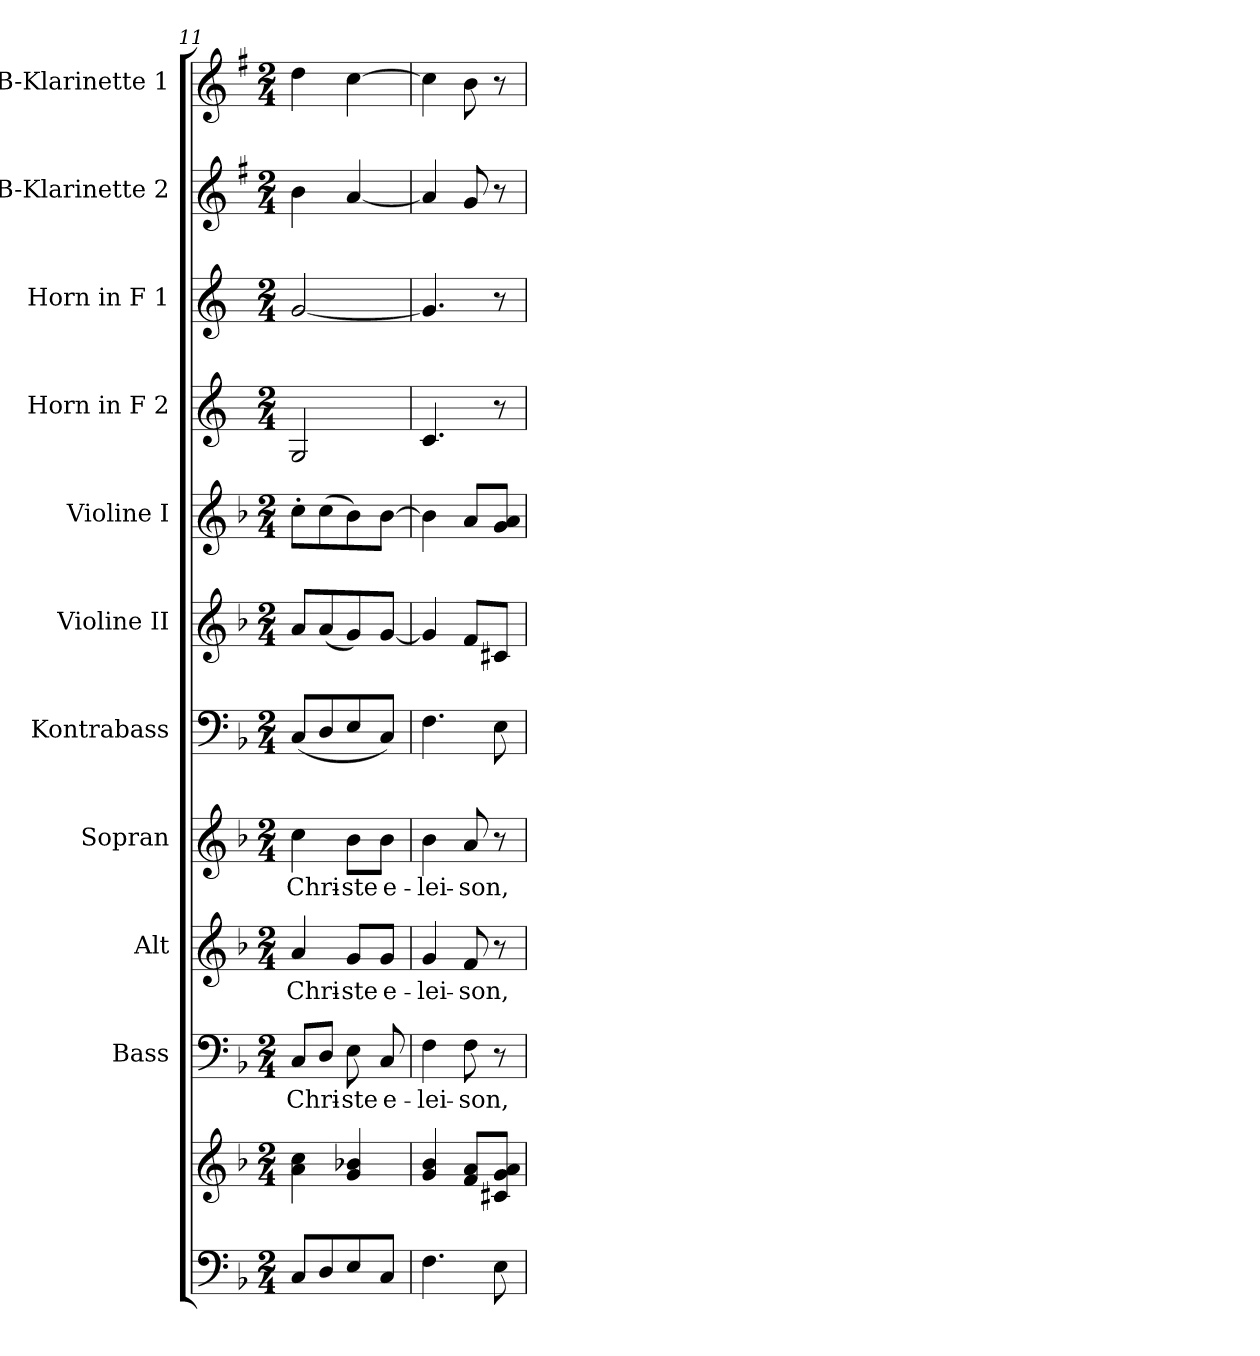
**kern	**kern	**kern	**text	**kern	**text	**kern	**text	**kern	**kern	**kern	**kern	**kern	**kern	**kern
*part11	*part11	*part10	*part10	*part9	*part9	*part8	*part8	*part7	*part6	*part5	*part4	*part3	*part2	*part1
*staff12	*staff11	*staff10	*staff10	*staff9	*staff9	*staff8	*staff8	*staff7	*staff6	*staff5	*staff4	*staff3	*staff2	*staff1
*	*	*I"Bass	*	*I"Alt	*	*I"Sopran	*	*I"Kontrabass	*I"Violine II	*I"Violine I	*I"Horn in F 2	*I"Horn in F 1	*I"B-Klarinette 2	*I"B-Klarinette 1
*	*	*I'B.	*	*I'A.	*	*I'S.	*	*I'Kb.	*I'Vl. II	*I'Vl. I	*	*	*I'B Kl. 2	*I'B Kl. 1
*clefF4	*clefG2	*clefF4	*	*clefG2	*	*clefG2	*	*clefF4	*clefG2	*clefG2	*clefG2	*clefG2	*clefG2	*clefG2
*	*	*	*	*	*	*	*	*ITrd7c12	*	*	*ITrd4c7	*ITrd4c7	*ITrd1c2	*ITrd1c2
*k[b-]	*k[b-]	*k[b-]	*	*k[b-]	*	*k[b-]	*	*k[b-]	*k[b-]	*k[b-]	*k[b-]	*k[b-]	*k[b-]	*k[b-]
*F:	*F:	*F:	*	*F:	*	*F:	*	*F:	*F:	*F:	*F:	*F:	*F:	*F:
*M2/4	*M2/4	*M2/4	*	*M2/4	*	*M2/4	*	*M2/4	*M2/4	*M2/4	*M2/4	*M2/4	*M2/4	*M2/4
=11	=11	=11	=11	=11	=11	=11	=11	=11	=11	=11	=11	=11	=11	=11
!	!	!	!LO:LY:b	!	!LO:LY:b	!	!LO:LY:b	!	!	!	!	!	!	!
8C/L	4a\ 4cc\	8C/L	Chri-	4a/	Chri-	4cc\	Chri-	(<8CC/L	8a/L	8cc'>\L	2C/	[2c/	4a\	4cc\
8D/	.	8D/J	.	.	.	.	.	8DD/	(<8a/	(>8cc\	.	.	.	.
!	!	!	!LO:LY:b	!	!LO:LY:b	!	!LO:LY:b	!	!	!	!	!	!	!
8E/	4g/ 4b-X/	8E\	-ste	8g/L	-ste	8b-\L	-ste	8EE/	8g/)	8b-\)	.	.	[4g/	[4b-\
!	!	!	!LO:LY:b	!	!LO:LY:b	!	!LO:LY:b	!	!	!	!	!	!	!
8C/J	.	8C/	e-	8g/J	e-	8b-\J	e-	8CC/J)	[8g/J	[8b-\J	.	.	.	.
=12	=12	=12	=12	=12	=12	=12	=12	=12	=12	=12	=12	=12	=12	=12
!	!	!	!LO:LY:b	!	!LO:LY:b	!	!LO:LY:b	!	!	!	!	!	!	!
4.F\	4g/ 4b-/	4F\	-lei-	4g/	-lei-	4b-\	-lei-	4.FF\	4g/]	4b-\]	4.F/	4.c/]	4g/]	4b-\]
!	!	!	!LO:LY:b	!	!LO:LY:b	!	!LO:LY:b	!	!	!	!	!	!	!
.	8f/ 8a/L	8F\	-son,	8f/	-son,	8a/	-son,	.	8f/L	8a/L	.	.	8f/	8a\
8E\	8c#X/ 8g/ 8a/J	8r	.	8r	.	8r	.	8EE\	8c#X/J	8g/ 8a/J	8r	8r	8r	8r
=	=	=	=	=	=	=	=	=	=	=	=	=	=	=
*-	*-	*-	*-	*-	*-	*-	*-	*-	*-	*-	*-	*-	*-	*-
